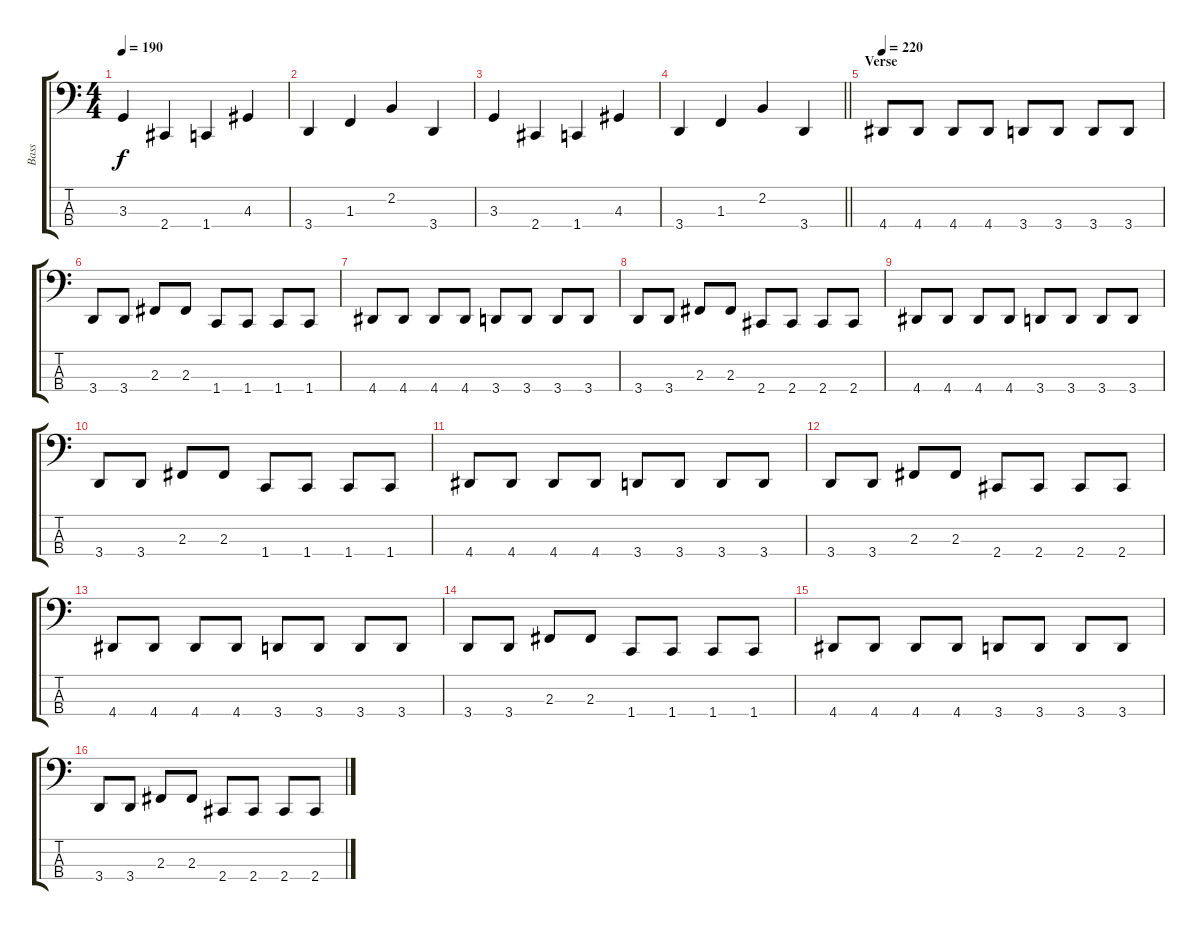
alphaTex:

\track ("Bass" "Bass") {instrument electricbassfinger}
\staff {score tabs}
\tuning (D2 A1 E1 B0) {hide}
\ts (4 4)
\tempo 190
\clef f4
\ks c
3.3.4{dy f} 2.4.4 1.4.4 4.3.4 |
3.4.4 1.3.4 2.2.4 3.4.4 |
3.3.4 2.4.4 1.4.4 4.3.4 |
\barLineRight lightlight
3.4.4 1.3.4 2.2.4 3.4.4 |
\section ("" "Verse")
\tempo 220
4.4.8 4.4.8 4.4.8 4.4.8 3.4.8 3.4.8 3.4.8 3.4.8 |
3.4.8 3.4.8 2.3.8 2.3.8 1.4.8 1.4.8 1.4.8 1.4.8 |
4.4.8 4.4.8 4.4.8 4.4.8 3.4.8 3.4.8 3.4.8 3.4.8 |
3.4.8 3.4.8 2.3.8 2.3.8 2.4.8 2.4.8 2.4.8 2.4.8 |
4.4.8 4.4.8 4.4.8 4.4.8 3.4.8 3.4.8 3.4.8 3.4.8 |
3.4.8 3.4.8 2.3.8 2.3.8 1.4.8 1.4.8 1.4.8 1.4.8 |
4.4.8 4.4.8 4.4.8 4.4.8 3.4.8 3.4.8 3.4.8 3.4.8 |
3.4.8 3.4.8 2.3.8 2.3.8 2.4.8 2.4.8 2.4.8 2.4.8 |
4.4.8 4.4.8 4.4.8 4.4.8 3.4.8 3.4.8 3.4.8 3.4.8 |
3.4.8 3.4.8 2.3.8 2.3.8 1.4.8 1.4.8 1.4.8 1.4.8 |
4.4.8 4.4.8 4.4.8 4.4.8 3.4.8 3.4.8 3.4.8 3.4.8 |
3.4.8 3.4.8 2.3.8 2.3.8 2.4.8 2.4.8 2.4.8 2.4.8
